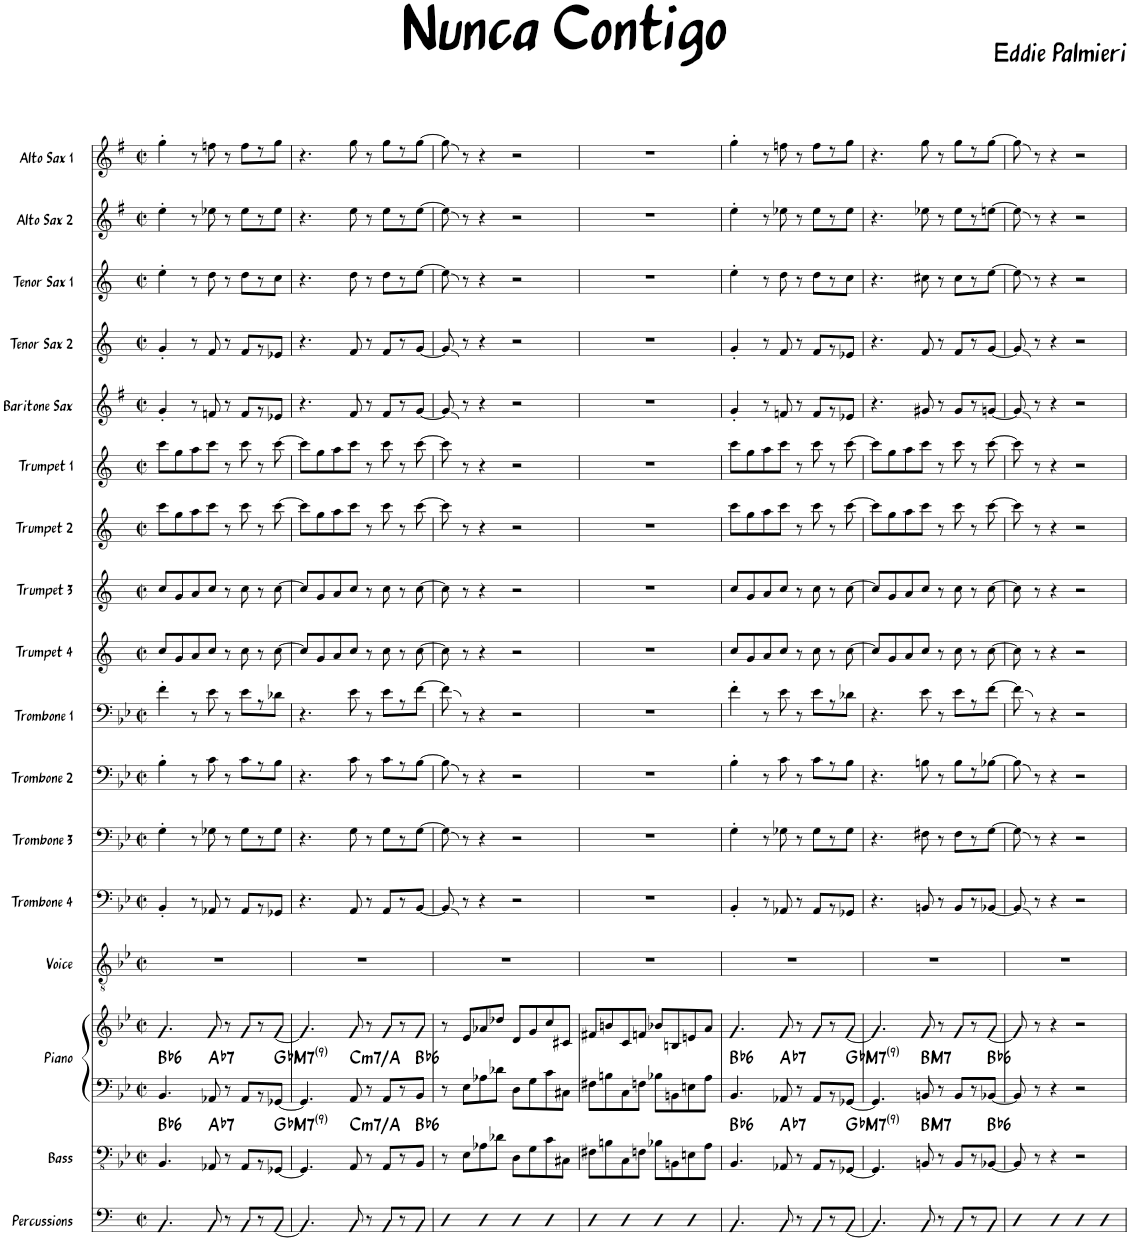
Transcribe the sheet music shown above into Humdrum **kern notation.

**kern	**kern	**harte	**kern	**kern	**harte	**kern	**kern	**kern	**kern	**kern	**kern	**kern	**kern	**kern	**kern	**kern	**kern	**kern	**kern
*part17	*part16	*part16	*part15	*part15	*part15	*part14	*part13	*part12	*part11	*part10	*part9	*part8	*part7	*part6	*part5	*part4	*part3	*part2	*part1
*staff18	*staff17	*	*staff16	*staff15	*	*staff14	*staff13	*staff12	*staff11	*staff10	*staff9	*staff8	*staff7	*staff6	*staff5	*staff4	*staff3	*staff2	*staff1
*I"Percussions	*I"Bass	*	*I"Piano	*	*	*I"Voice	*I"Trombone 4	*I"Trombone 3	*I"Trombone 2	*I"Trombone 1	*I"Trumpet 4	*I"Trumpet 3	*I"Trumpet 2	*I"Trumpet 1	*I"Baritone Sax	*I"Tenor Sax 2	*I"Tenor Sax 1	*I"Alto Sax 2	*I"Alto Sax 1
*I'Perc.	*I'Bass	*	*I'Piano	*	*	*I'Vo.	*I'Tbn. 4	*I'Tbn. 3	*I'Tbn. 2	*I'Tbn. 1	*I'Tpt. 4	*I'Tpt. 3	*I'Tpt. 2	*I'Tpt. 1	*I'Bari	*I'Tenor 2	*I'Tenor 1	*I'Alto 2	*I'Alto 1
*clefF4	*clefFv4	*	*clefF4	*clefG2	*	*clefGv2	*clefF4	*clefF4	*clefF4	*clefF4	*clefG2	*clefG2	*clefG2	*clefG2	*clefG2	*clefG2	*clefG2	*clefG2	*clefG2
*	*	*	*	*	*	*	*	*	*	*	*Trd1c2	*Trd1c2	*Trd1c2	*Trd1c2	*Trd12c21	*Trd8c14	*Trd8c14	*Trd5c9	*Trd5c9
*k[]	*k[b-e-]	*	*k[b-e-]	*k[b-e-]	*	*k[b-e-]	*k[b-e-]	*k[b-e-]	*k[b-e-]	*k[b-e-]	*k[]	*k[]	*k[]	*k[]	*k[f#]	*k[]	*k[]	*k[f#]	*k[f#]
*M2/2	*M2/2	*	*M2/2	*M2/2	*	*M2/2	*M2/2	*M2/2	*M2/2	*M2/2	*M2/2	*M2/2	*M2/2	*M2/2	*M2/2	*M2/2	*M2/2	*M2/2	*M2/2
*met(c|)	*met(c|)	*	*met(c|)	*met(c|)	*	*met(c|)	*met(c|)	*met(c|)	*met(c|)	*met(c|)	*met(c|)	*met(c|)	*met(c|)	*met(c|)	*met(c|)	*met(c|)	*met(c|)	*met(c|)	*met(c|)
=1	=1	=1	=1	=1	=1	=1	=1	=1	=1	=1	=1	=1	=1	=1	=1	=1	=1	=1	=1
!	!	!LO:H:kt=6	!	!	!LO:H:kt=6	!	!	!	!	!	!	!	!	!	!	!	!	!	!
4.BB/	4.BBB-/	Bb:maj6	4.BB-/	4.g/	Bb:maj6	1r	4BB-'/	4G'\	4B-'\	4f'\	8cc/L	8cc/L	8ccc\L	8ccc\L	4g'/	4g'/	4ee'\	4ee'\	4gg'\
.	.	.	.	.	.	.	.	.	.	.	8g/	8g/	8gg\	8gg\	.	.	.	.	.
.	.	.	.	.	.	.	8r	8r	8r	8r	8a/	8a/	8aa\	8aa\	8r	8r	8r	8r	8r
!	!	!LO:H:kt=7	!	!	!LO:H:kt=7	!	!	!	!	!	!	!	!	!	!	!	!	!	!
8BB/	8AAA-X/	Ab:7	8AA-X/	8g/	Ab:7	.	8AA-X/	8G-X\	8c\	8e-\	8cc/J	8cc/J	8ccc\J	8ccc\J	8fn/	8f/	8dd\	8ee-X\	8ffn\
8r	8r	.	8r	8r	.	.	8r	8r	8r	8r	8r	8r	8r	8r	8r	8r	8r	8r	8r
8BB/L	8AAA-/L	.	8AA-/L	8g/L	.	.	8AA-/L	8G-\L	8c\L	8e-\L	8cc\	8cc\	8ccc\	8ccc\	8f/L	8f/L	8dd\L	8ee-\L	8ff\L
8r	8r	.	8r	8r	.	.	8r	8r	8r	8r	8r	8r	8r	8r	8r	8r	8r	8r	8r
!	!	!LO:H:kt=M7	!	!	!LO:H:kt=M7	!	!	!	!	!	!	!	!	!	!	!	!	!	!
[8BB/J	[8GGG-X/J	Gb:maj7(9)	[8GG-X/J	[8g/J	Gb:maj7(9)	.	8GG-X/J	8G-\J	8B-\J	8d-X\J	[8cc\	[8cc\	[8ccc\	[8ccc\	8e-X/J	8e-X/J	8cc\J	8ee-\J	8gg\J
=2	=2	=2	=2	=2	=2	=2	=2	=2	=2	=2	=2	=2	=2	=2	=2	=2	=2	=2	=2
4.BB/]	4.GGG-/]	.	4.GG-/]	4.g/]	.	1r	4.r	4.r	4.r	4.r	8cc/L]	8cc/L]	8ccc\L]	8ccc\L]	4.r	4.r	4.r	4.r	4.r
.	.	.	.	.	.	.	.	.	.	.	8g/	8g/	8gg\	8gg\	.	.	.	.	.
.	.	.	.	.	.	.	.	.	.	.	8a/	8a/	8aa\	8aa\	.	.	.	.	.
!	!	!LO:H:kt=m7	!	!	!LO:H:kt=m7	!	!	!	!	!	!	!	!	!	!	!	!	!	!
8BB/	8AAA/	C:min7/6	8AA/	8g/	C:min7/6	.	8AA/	8G\	8c\	8e-\	8cc/J	8cc/J	8ccc\J	8ccc\J	8f#/	8f/	8dd\	8ee\	8gg\
8r	8r	.	8r	8r	.	.	8r	8r	8r	8r	8r	8r	8r	8r	8r	8r	8r	8r	8r
8BB/L	8AAA/L	.	8AA/L	8g/L	.	.	8AA/L	8G\L	8c\L	8e-\L	8cc\	8cc\	8ccc\	8ccc\	8f#/L	8f/L	8dd\L	8ee\L	8gg\L
8r	8r	.	8r	8r	.	.	8r	8r	8r	8r	8r	8r	8r	8r	8r	8r	8r	8r	8r
!	!	!LO:H:kt=6	!	!	!LO:H:kt=6	!	!	!	!	!	!	!	!	!	!	!	!	!	!
8BB/J	8BBB-/J	Bb:maj6	8BB-/J	8g/J	Bb:maj6	.	[8BB-/J	[8G\J	[8B-\J	[8f\J	[8cc\	[8cc\	[8ccc\	[8ccc\	[8g/J	[8g/J	[8ee\J	[8ee\J	[8gg\J
=3	=3	=3	=3	=3	=3	=3	=3	=3	=3	=3	=3	=3	=3	=3	=3	=3	=3	=3	=3
4DD	8r	.	8r	8r	.	1r	8BB-/]	8G\]	8B-\]	8f\]	8cc\]	8cc\]	8ccc\]	8ccc\]	8g/]	8g/]	8ee\]	8ee\]	8gg\]
.	8EE-\L	.	8E-\L	8e-/L	.	.	8r	8r	8r	8r	8r	8r	8r	8r	8r	8r	8r	8r	8r
4DD	8AA-X\	.	8A-X\	8a-X/	.	.	4r	4r	4r	4r	4r	4r	4r	4r	4r	4r	4r	4r	4r
.	8D-X\J	.	8d-X\J	8dd-X/J	.	.	.	.	.	.	.	.	.	.	.	.	.	.	.
4DD	8DD\L	.	8D\L	8d/L	.	.	2r	2r	2r	2r	2r	2r	2r	2r	2r	2r	2r	2r	2r
.	8GG\	.	8G\	8g/	.	.	.	.	.	.	.	.	.	.	.	.	.	.	.
4DD	8C\	.	8c\	8cc/	.	.	.	.	.	.	.	.	.	.	.	.	.	.	.
.	8CC#X\J	.	8C#X\J	8c#X/J	.	.	.	.	.	.	.	.	.	.	.	.	.	.	.
=4	=4	=4	=4	=4	=4	=4	=4	=4	=4	=4	=4	=4	=4	=4	=4	=4	=4	=4	=4
4DD	8FF#X\L	.	8F#X\L	8f#X/L	.	1r	1r	1r	1r	1r	1r	1r	1r	1r	1r	1r	1r	1r	1r
.	8BBn\	.	8Bn\	8bn/	.	.	.	.	.	.	.	.	.	.	.	.	.	.	.
4DD	8CC\	.	8C\	8c/	.	.	.	.	.	.	.	.	.	.	.	.	.	.	.
.	8FFn\J	.	8Fn\J	8fn/J	.	.	.	.	.	.	.	.	.	.	.	.	.	.	.
4DD	8BB-X\L	.	8B-X\L	8b-X/L	.	.	.	.	.	.	.	.	.	.	.	.	.	.	.
.	8BBBn\	.	8BBn\	8Bn/	.	.	.	.	.	.	.	.	.	.	.	.	.	.	.
4DD	8EEn\	.	8En\	8en/	.	.	.	.	.	.	.	.	.	.	.	.	.	.	.
.	8AA\J	.	8A\J	8a/J	.	.	.	.	.	.	.	.	.	.	.	.	.	.	.
=5	=5	=5	=5	=5	=5	=5	=5	=5	=5	=5	=5	=5	=5	=5	=5	=5	=5	=5	=5
!	!	!LO:H:kt=6	!	!	!LO:H:kt=6	!	!	!	!	!	!	!	!	!	!	!	!	!	!
4.BB/	4.BBB-/	Bb:maj6	4.BB-/	4.g/	Bb:maj6	1r	4BB-'/	4G'\	4B-'\	4f'\	8cc/L	8cc/L	8ccc\L	8ccc\L	4g'/	4g'/	4ee'\	4ee'\	4gg'\
.	.	.	.	.	.	.	.	.	.	.	8g/	8g/	8gg\	8gg\	.	.	.	.	.
.	.	.	.	.	.	.	8r	8r	8r	8r	8a/	8a/	8aa\	8aa\	8r	8r	8r	8r	8r
!	!	!LO:H:kt=7	!	!	!LO:H:kt=7	!	!	!	!	!	!	!	!	!	!	!	!	!	!
8BB/	8AAA-X/	Ab:7	8AA-X/	8g/	Ab:7	.	8AA-X/	8G-X\	8c\	8e-\	8cc/J	8cc/J	8ccc\J	8ccc\J	8fn/	8f/	8dd\	8ee-X\	8ffn\
8r	8r	.	8r	8r	.	.	8r	8r	8r	8r	8r	8r	8r	8r	8r	8r	8r	8r	8r
8BB/L	8AAA-/L	.	8AA-/L	8g/L	.	.	8AA-/L	8G-\L	8c\L	8e-\L	8cc\	8cc\	8ccc\	8ccc\	8f/L	8f/L	8dd\L	8ee-\L	8ff\L
8r	8r	.	8r	8r	.	.	8r	8r	8r	8r	8r	8r	8r	8r	8r	8r	8r	8r	8r
!	!	!LO:H:kt=M7	!	!	!LO:H:kt=M7	!	!	!	!	!	!	!	!	!	!	!	!	!	!
[8BB/J	[8GGG-X/J	Gb:maj7(9)	[8GG-X/J	[8g/J	Gb:maj7(9)	.	8GG-X/J	8G-\J	8B-\J	8d-X\J	[8cc\	[8cc\	[8ccc\	[8ccc\	8e-X/J	8e-X/J	8cc\J	8ee-\J	8gg\J
=6	=6	=6	=6	=6	=6	=6	=6	=6	=6	=6	=6	=6	=6	=6	=6	=6	=6	=6	=6
4.BB/]	4.GGG-/]	.	4.GG-/]	4.g/]	.	1r	4.r	4.r	4.r	4.r	8cc/L]	8cc/L]	8ccc\L]	8ccc\L]	4.r	4.r	4.r	4.r	4.r
.	.	.	.	.	.	.	.	.	.	.	8g/	8g/	8gg\	8gg\	.	.	.	.	.
.	.	.	.	.	.	.	.	.	.	.	8a/	8a/	8aa\	8aa\	.	.	.	.	.
!	!	!LO:H:kt=M7	!	!	!LO:H:kt=M7	!	!	!	!	!	!	!	!	!	!	!	!	!	!
8BB/	8BBBn/	B:maj7	8BBn/	8g/	B:maj7	.	8BBn/	8F#X\	8Bn\	8e-\	8cc/J	8cc/J	8ccc\J	8ccc\J	8g#X/	8f/	8cc#X\	8ee-X\	8gg\
8r	8r	.	8r	8r	.	.	8r	8r	8r	8r	8r	8r	8r	8r	8r	8r	8r	8r	8r
8BB/L	8BBB/L	.	8BB/L	8g/L	.	.	8BB/L	8F#\L	8B\L	8e-\L	8cc\	8cc\	8ccc\	8ccc\	8g#/L	8f/L	8cc#\L	8ee-\L	8gg\L
8r	8r	.	8r	8r	.	.	8r	8r	8r	8r	8r	8r	8r	8r	8r	8r	8r	8r	8r
!	!	!LO:H:kt=6	!	!	!LO:H:kt=6	!	!	!	!	!	!	!	!	!	!	!	!	!	!
8BB/J	[8BBB-X/J	Bb:maj6	[8BB-X/J	[8g/J	Bb:maj6	.	[8BB-X/J	[8G\J	[8B-X\J	[8f\J	[8cc\	[8cc\	[8ccc\	[8ccc\	[8gn/J	[8g/J	[8ee\J	[8een\J	[8gg\J
=7	=7	=7	=7	=7	=7	=7	=7	=7	=7	=7	=7	=7	=7	=7	=7	=7	=7	=7	=7
4DD	8BBB-/]	.	8BB-/]	8g/]	.	1r	8BB-/]	8G\]	8B-\]	8f\]	8cc\]	8cc\]	8ccc\]	8ccc\]	8g/]	8g/]	8ee\]	8ee\]	8gg\]
.	8r	.	8r	8r	.	.	8r	8r	8r	8r	8r	8r	8r	8r	8r	8r	8r	8r	8r
4DD	4r	.	4r	4r	.	.	4r	4r	4r	4r	4r	4r	4r	4r	4r	4r	4r	4r	4r
4DD	2r	.	2r	2r	.	.	2r	2r	2r	2r	2r	2r	2r	2r	2r	2r	2r	2r	2r
4DD	.	.	.	.	.	.	.	.	.	.	.	.	.	.	.	.	.	.	.
=	=	=	=	=	=	=	=	=	=	=	=	=	=	=	=	=	=	=	=
*-	*-	*-	*-	*-	*-	*-	*-	*-	*-	*-	*-	*-	*-	*-	*-	*-	*-	*-	*-
